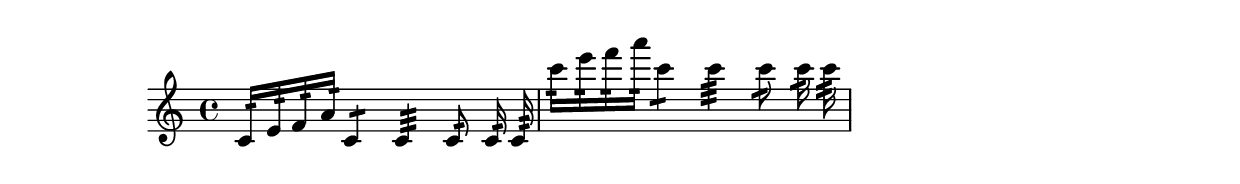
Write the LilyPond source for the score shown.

\header {
    texidoc = "Tremolos are positioned a fixed distance from the
    end of the beam. Tremolo flags are shortened and made rectangular
    on beamed notes or on stem-up notes with a flag. Tremolo flags are
    tilted extra on stem-down notes with a flag."
}

\version "2.16.0"
\layout {
    ragged-right = ##T
}

\relative c' {
  c16:32 e: f: a: c,4:8 c4:32 c8:16 \noBeam c16:32 \noBeam c16:64 |
  c''16:32 e: f: a: c,4:8 c4:32 c8:16 \noBeam c16:32 \noBeam c16:64 |
}
